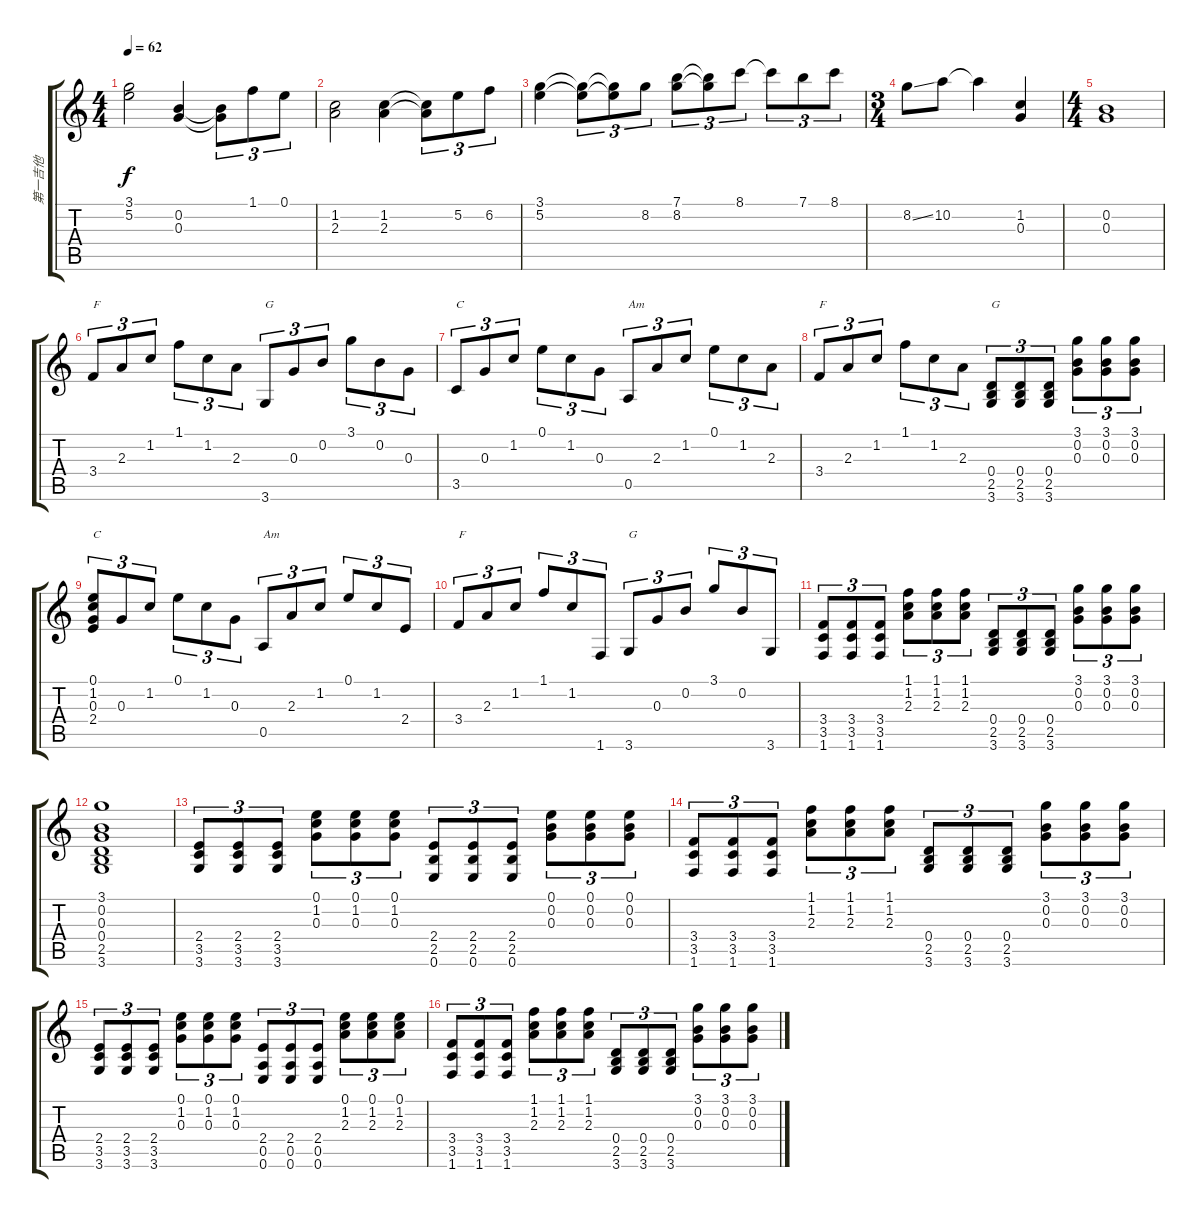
\track ("第一吉他" "第一吉他") {instrument acousticguitarnylon}
\staff {score tabs}
\tuning (E4 B3 G3 D3 A2 E2) {hide}
\ts (4 4)
\tempo 62
\clef g2
\ks c
(3.1 5.2).2{dy f instrument acousticguitarnylon} (0.2 0.3).4 (0.2{t} 0.3{t}).8{tu (3 2)} 1.1.8{tu (3 2)} 0.1.8{tu (3 2)} |
(1.2 2.3).2 (1.2 2.3).4 (1.2{t} 2.3{t}).8{tu (3 2)} 5.2.8{tu (3 2)} 6.2.8{tu (3 2)} |
(3.1 5.2).4 (3.1{t} 5.2{t}).8{tu (3 2)} (3.1{t} 5.2{t}).8{tu (3 2)} 8.2.8{tu (3 2)} (7.1 8.2).8{tu (3 2)} (7.1{t} 8.2{t}).8{tu (3 2)} 8.1.8{tu (3 2)} 8.1{t}.8{tu (3 2)} 7.1.8{tu (3 2)} 8.1.8{tu (3 2)} |
\ts (3 4)
8.2{ss}.8 10.2.8 10.2{t}.4 (1.2 0.3).4 |
\ts (4 4)
(0.2 0.3).1 |
3.4.8{tu (3 2) txt "F"} 2.3.8{tu (3 2)} 1.2.8{tu (3 2)} 1.1.8{tu (3 2)} 1.2.8{tu (3 2)} 2.3.8{tu (3 2)} 3.6.8{tu (3 2) txt "G"} 0.3.8{tu (3 2)} 0.2.8{tu (3 2)} 3.1.8{tu (3 2)} 0.2.8{tu (3 2)} 0.3.8{tu (3 2)} |
3.5.8{tu (3 2) txt "C"} 0.3.8{tu (3 2)} 1.2.8{tu (3 2)} 0.1.8{tu (3 2)} 1.2.8{tu (3 2)} 0.3.8{tu (3 2)} 0.5.8{tu (3 2) txt "Am"} 2.3.8{tu (3 2)} 1.2.8{tu (3 2)} 0.1.8{tu (3 2)} 1.2.8{tu (3 2)} 2.3.8{tu (3 2)} |
3.4.8{tu (3 2) txt "F"} 2.3.8{tu (3 2)} 1.2.8{tu (3 2)} 1.1.8{tu (3 2)} 1.2.8{tu (3 2)} 2.3.8{tu (3 2)} (0.4 2.5 3.6).8{tu (3 2) txt "G"} (0.4 2.5 3.6).8{tu (3 2)} (0.4 2.5 3.6).8{tu (3 2)} (3.1 0.2 0.3).8{tu (3 2)} (3.1 0.2 0.3).8{tu (3 2)} (3.1 0.2 0.3).8{tu (3 2)} |
(0.1 1.2 0.3 2.4).8{tu (3 2) txt "C"} 0.3.8{tu (3 2)} 1.2.8{tu (3 2)} 0.1.8{tu (3 2)} 1.2.8{tu (3 2)} 0.3.8{tu (3 2)} 0.5.8{tu (3 2) txt "Am"} 2.3.8{tu (3 2)} 1.2.8{tu (3 2)} 0.1.8{tu (3 2)} 1.2.8{tu (3 2)} 2.4.8{tu (3 2)} |
3.4.8{tu (3 2) txt "F"} 2.3.8{tu (3 2)} 1.2.8{tu (3 2)} 1.1.8{tu (3 2)} 1.2.8{tu (3 2)} 1.6.8{tu (3 2)} 3.6.8{tu (3 2) txt "G"} 0.3.8{tu (3 2)} 0.2.8{tu (3 2)} 3.1.8{tu (3 2)} 0.2.8{tu (3 2)} 3.6.8{tu (3 2)} |
(3.4 3.5 1.6).8{tu (3 2)} (3.4 3.5 1.6).8{tu (3 2)} (3.4 3.5 1.6).8{tu (3 2)} (1.1 1.2 2.3).8{tu (3 2)} (1.1 1.2 2.3).8{tu (3 2)} (1.1 1.2 2.3).8{tu (3 2)} (0.4 2.5 3.6).8{tu (3 2)} (0.4 2.5 3.6).8{tu (3 2)} (0.4 2.5 3.6).8{tu (3 2)} (3.1 0.2 0.3).8{tu (3 2)} (3.1 0.2 0.3).8{tu (3 2)} (3.1 0.2 0.3).8{tu (3 2)} |
(3.1 0.2 0.3 0.4 2.5 3.6).1 |
(2.4 3.5 3.6).8{tu (3 2)} (2.4 3.5 3.6).8{tu (3 2)} (2.4 3.5 3.6).8{tu (3 2)} (0.1 1.2 0.3).8{tu (3 2)} (0.1 1.2 0.3).8{tu (3 2)} (0.1 1.2 0.3).8{tu (3 2)} (2.4 2.5 0.6).8{tu (3 2)} (2.4 2.5 0.6).8{tu (3 2)} (2.4 2.5 0.6).8{tu (3 2)} (0.1 0.2 0.3).8{tu (3 2)} (0.1 0.2 0.3).8{tu (3 2)} (0.1 0.2 0.3).8{tu (3 2)} |
(3.4 3.5 1.6).8{tu (3 2)} (3.4 3.5 1.6).8{tu (3 2)} (3.4 3.5 1.6).8{tu (3 2)} (1.1 1.2 2.3).8{tu (3 2)} (1.1 1.2 2.3).8{tu (3 2)} (1.1 1.2 2.3).8{tu (3 2)} (0.4 2.5 3.6).8{tu (3 2)} (0.4 2.5 3.6).8{tu (3 2)} (0.4 2.5 3.6).8{tu (3 2)} (3.1 0.2 0.3).8{tu (3 2)} (3.1 0.2 0.3).8{tu (3 2)} (3.1 0.2 0.3).8{tu (3 2)} |
(2.4 3.5 3.6).8{tu (3 2)} (2.4 3.5 3.6).8{tu (3 2)} (2.4 3.5 3.6).8{tu (3 2)} (0.1 1.2 0.3).8{tu (3 2)} (0.1 1.2 0.3).8{tu (3 2)} (0.1 1.2 0.3).8{tu (3 2)} (2.4 0.5 0.6).8{tu (3 2)} (2.4 0.5 0.6).8{tu (3 2)} (2.4 0.5 0.6).8{tu (3 2)} (0.1 1.2 2.3).8{tu (3 2)} (0.1 1.2 2.3).8{tu (3 2)} (0.1 1.2 2.3).8{tu (3 2)} |
(3.4 3.5 1.6).8{tu (3 2)} (3.4 3.5 1.6).8{tu (3 2)} (3.4 3.5 1.6).8{tu (3 2)} (1.1 1.2 2.3).8{tu (3 2)} (1.1 1.2 2.3).8{tu (3 2)} (1.1 1.2 2.3).8{tu (3 2)} (0.4 2.5 3.6).8{tu (3 2)} (0.4 2.5 3.6).8{tu (3 2)} (0.4 2.5 3.6).8{tu (3 2)} (3.1 0.2 0.3).8{tu (3 2)} (3.1 0.2 0.3).8{tu (3 2)} (3.1 0.2 0.3).8{tu (3 2)}
